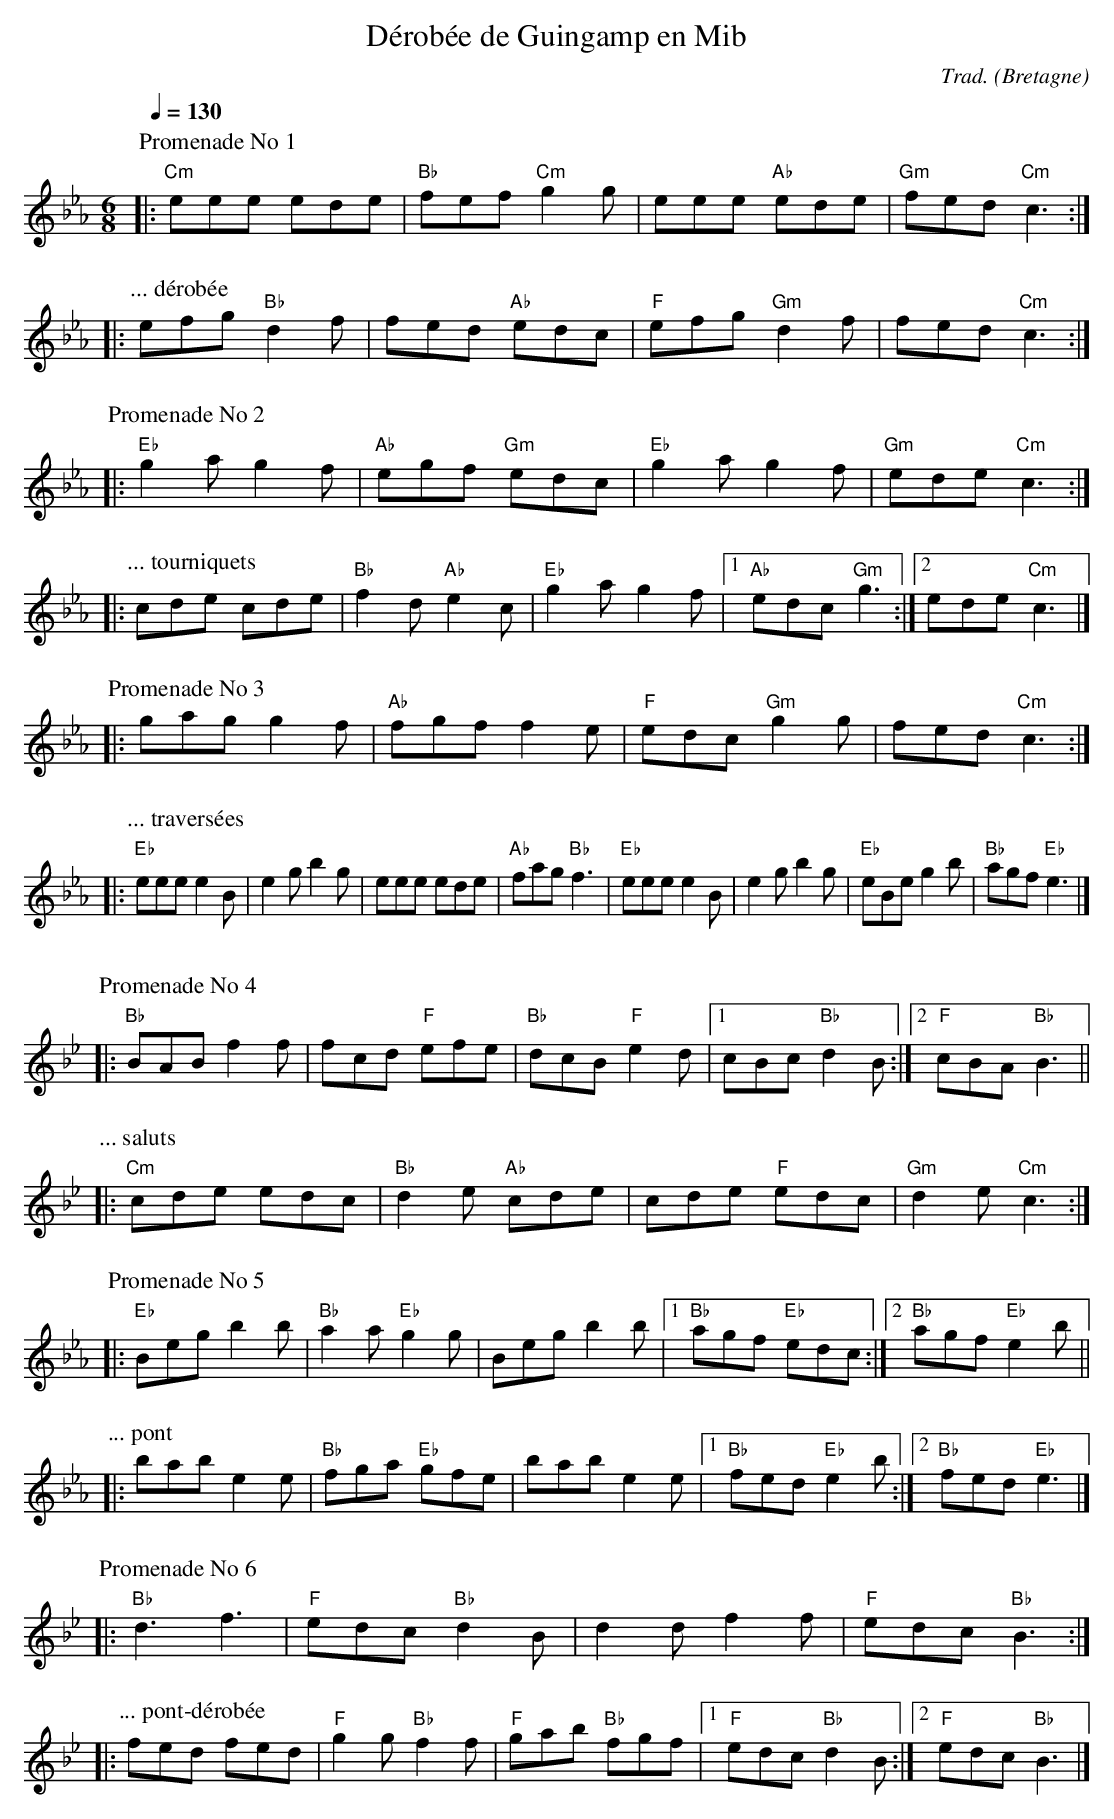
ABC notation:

X:1
T:Dérobée de Guingamp en Mib
C:Trad.
O:Bretagne
M:6/8
L:1/16
Q:1/4=130
K:Eb
P:Promenade No 1
K:Eb
|: "Cm"e2e2e2 e2d2e2 | "Bb"f2e2f2 "Cm"g4 g2 |\
e2e2e2 "Ab"e2d2e2 | "Gm"f2e2d2 "Cm"c6 ::
P:... dérobée
e2f2g2 "Bb"d4 f2 | f2e2d2 "Ab"e2d2c2 |\
"F"e2f2g2 "Gm"d4 f2 | f2e2d2 "Cm"c6 :|
%%vskip 1
P:Promenade No 2
K:Eb
|: "Eb"g4 a2 g4 f2 | "Ab"e2g2f2 "Gm"e2d2c2 |\
"Eb"g4 a2 g4 f2 | "Gm"e2d2e2 "Cm"c6 ::
P:... tourniquets
c2d2e2 c2d2e2 | "Bb"f4 d2 "Ab"e4 c2 | "Eb"g4 a2 g4 f2 |1\
"Ab"e2d2c2 "Gm"g6 :|2 e2d2e2 "Cm"c6 |]
%%vskip 1
P:Promenade No 3
K:Eb
|: g2a2g2 g4 f2 | "Ab"f2g2f2 f4 e2 | "F"e2d2c2 "Gm"g4 g2 | f2e2d2 "Cm"c6 ::
P:... traversées
"Eb"e2e2e2 e4 B2 | e4 g2 b4 g2 | e2e2e2 e2d2e2 | "Ab"f2a2g2 "Bb"f6 |\
"Eb"e2e2e2 e4 B2 | e4 g2 b4 g2 | "Eb"e2B2e2 g4 b2 | "Bb"a2g2f2 "Eb"e6 |]
%%newpage
P:Promenade No 4
K:Bb
|: "Bb"B2A2B2 f4 f2 | f2c2d2 "F"e2f2e2 | "Bb"d2c2B2 "F"e4 d2 |1\
c2B2c2 "Bb"d4 B2 :|2 "F"c2B2A2 "Bb"B6 ||
P:... saluts
|: "Cm"c2d2e2 e2d2c2 | "Bb"d4 e2 "Ab"c2d2e2 |\
c2d2e2 "F"e2d2c2 | "Gm"d4 e2 "Cm"c6 :|
%%vskip 1
P:Promenade No 5
K:Eb
|: "Eb"B2e2g2 b4 b2 | "Bb"a4 a2 "Eb"g4 g2 | B2e2g2 b4 b2 |1 \
"Bb"a2g2f2 "Eb"e2d2c2 :|2 "Bb"a2g2f2 "Eb"e4 b2 ||
P:... pont
|: b2a2b2 e4 e2 | "Bb"f2g2a2 "Eb"g2f2e2 | b2a2b2 e4 e2 |1\
"Bb"f2e2d2 "Eb"e4 b2 :|2 "Bb"f2e2d2 "Eb"e6 |]
%%vskip 1
P:Promenade No 6
K:Bb
|: "Bb"d6 f6 | "F"e2d2c2 "Bb"d4 B2 | d4 d2 f4 f2 | "F"e2d2c2 "Bb"B6 ::
P:... pont-dérobée
f2e2d2 f2e2d2 | "F"g4 g2 "Bb"f4 f2 | "F"g2a2b2 "Bb"f2g2f2 |1\
"F"e2d2c2 "Bb"d4 B2 :|2"F"e2d2c2 "Bb"B6 |]
